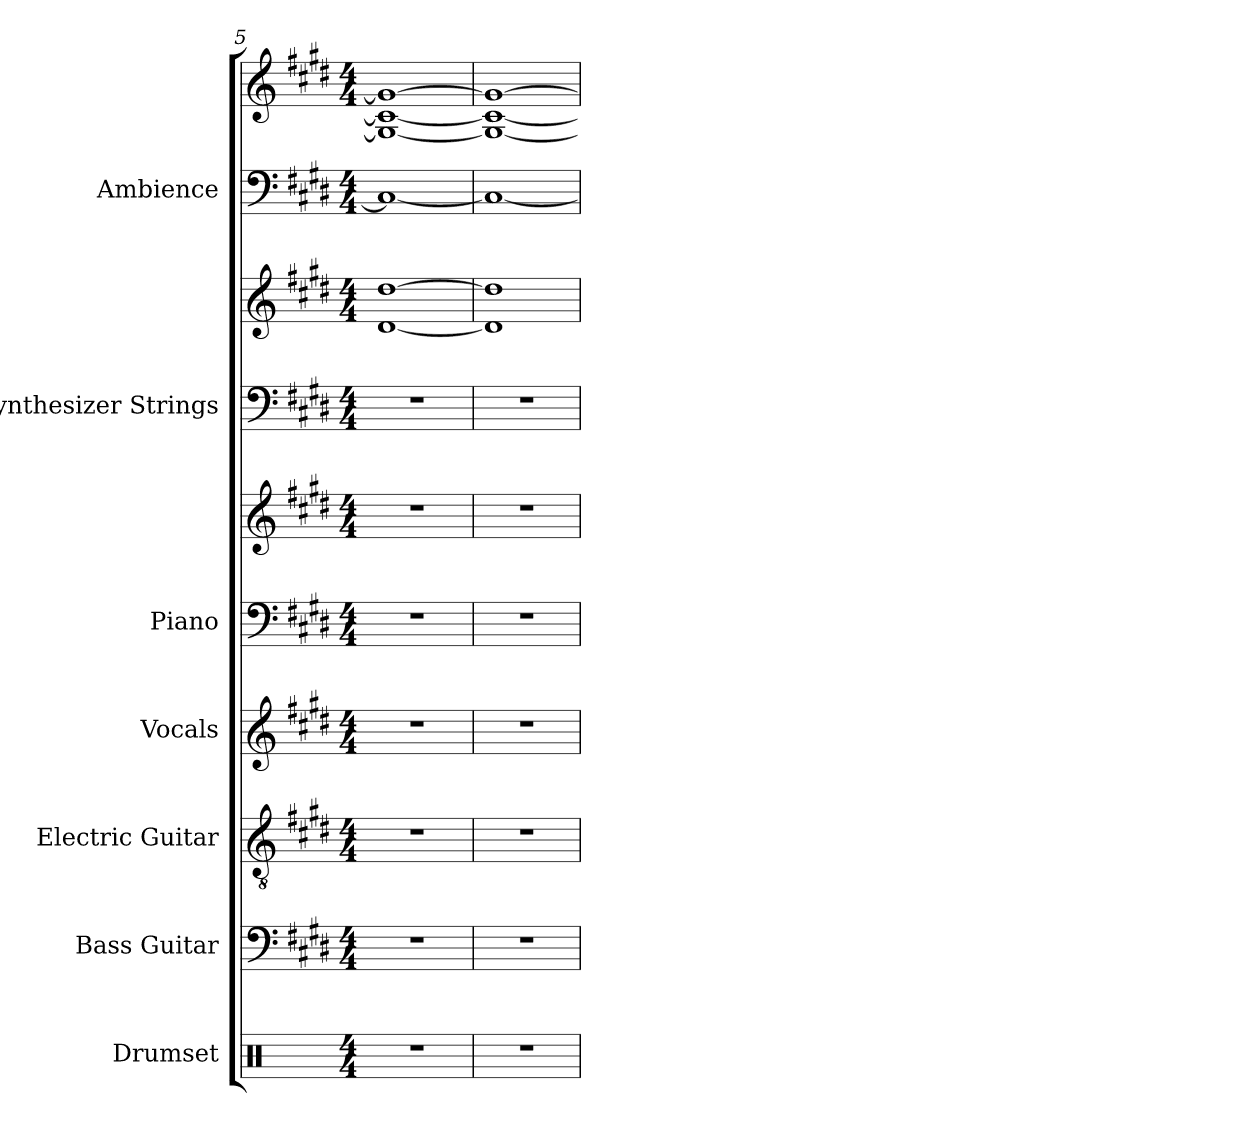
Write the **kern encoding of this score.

**kern	**kern	**kern	**kern	**kern	**kern	**kern	**kern	**kern	**kern
*part7	*part6	*part5	*part4	*part3	*part3	*part2	*part2	*part1	*part1
*staff10	*staff9	*staff8	*staff7	*staff6	*staff5	*staff4	*staff3	*staff2	*staff1
*I"Drumset	*I"Bass Guitar	*I"Electric Guitar	*I"Vocals	*I"Piano	*	*I"Synthesizer Strings	*	*I"Ambience	*
*I'D. Set	*I'B. Guit.	*I'E. Guit.	*I'Voc.	*I'Pno.	*	*I'Syn. Str.	*	*I'Amb.	*
*clefX	*clefF4	*clefGv2	*clefG2	*clefF4	*clefG2	*clefF4	*clefG2	*clefF4	*clefG2
*	*ITrd7c12	*	*	*	*	*	*	*	*
*k[]	*k[f#c#g#d#]	*k[f#c#g#d#]	*k[f#c#g#d#]	*k[f#c#g#d#]	*k[f#c#g#d#]	*k[f#c#g#d#]	*k[f#c#g#d#]	*k[f#c#g#d#]	*k[f#c#g#d#]
*M4/4	*M4/4	*M4/4	*M4/4	*M4/4	*M4/4	*M4/4	*M4/4	*M4/4	*M4/4
=5	=5	=5	=5	=5	=5	=5	=5	=5	=5
1r	1r	1r	1r	1r	1r	1r	[1d# [1dd#	1C#_	1G#_ 1c#_ 1g#_
=6	=6	=6	=6	=6	=6	=6	=6	=6	=6
1r	1r	1r	1r	1r	1r	1r	1d#] 1dd#]	1C#_	1G#_ 1c#_ 1g#_
=	=	=	=	=	=	=	=	=	=
*-	*-	*-	*-	*-	*-	*-	*-	*-	*-
